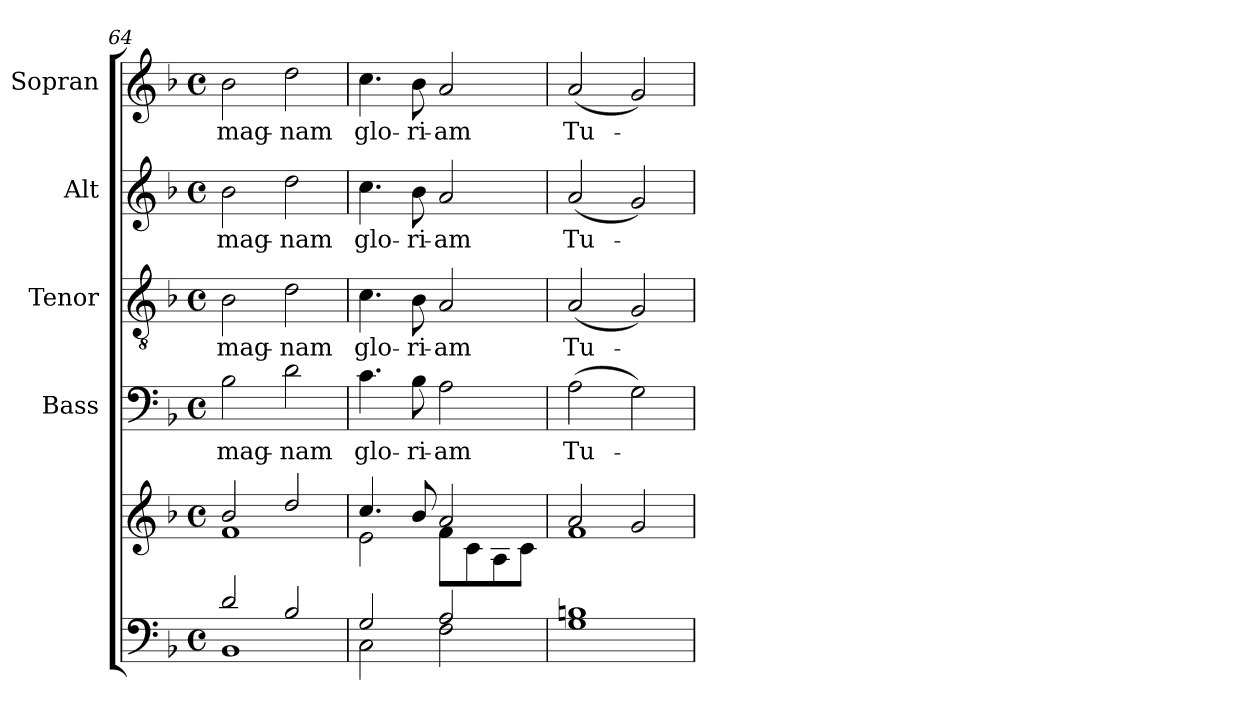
**kern	**kern	**kern	**text	**kern	**text	**kern	**text	**kern	**text
*part5	*part5	*part4	*part4	*part3	*part3	*part2	*part2	*part1	*part1
*staff6	*staff5	*staff4	*staff4	*staff3	*staff3	*staff2	*staff2	*staff1	*staff1
*	*	*I"Bass	*	*I"Tenor	*	*I"Alt	*	*I"Sopran	*
*	*	*I'B.	*	*I'T.	*	*I'A.	*	*I'S.	*
*clefF4	*clefG2	*clefF4	*	*clefGv2	*	*clefG2	*	*clefG2	*
*k[b-]	*k[b-]	*k[b-]	*	*k[b-]	*	*k[b-]	*	*k[b-]	*
*F:	*F:	*F:	*	*F:	*	*F:	*	*F:	*
*M4/4	*M4/4	*M4/4	*	*M4/4	*	*M4/4	*	*M4/4	*
*met(c)	*met(c)	*met(c)	*	*met(c)	*	*met(c)	*	*met(c)	*
=64	=64	=64	=64	=64	=64	=64	=64	=64	=64
*^	*^	*	*	*	*	*	*	*	*
!	!	!	!	!	!LO:LY:b	!	!LO:LY:b	!	!LO:LY:b	!	!LO:LY:b
2d/	1BB-	2b-/	1f	2B-\	mag-	2B-\	mag-	2b-\	mag-	2b-\	mag-
!	!	!	!	!	!LO:LY:b	!	!LO:LY:b	!	!LO:LY:b	!	!LO:LY:b
2B-/	.	2dd/	.	2d\	-nam	2d\	-nam	2dd\	-nam	2dd\	-nam
=65	=65	=65	=65	=65	=65	=65	=65	=65	=65	=65	=65
!	!	!	!	!	!LO:LY:b	!	!LO:LY:b	!	!LO:LY:b	!	!LO:LY:b
2G/	2C\	4.cc/	2e\	4.c\	glo-	4.c\	glo-	4.cc\	glo-	4.cc\	glo-
!	!	!	!	!	!LO:LY:b	!	!LO:LY:b	!	!LO:LY:b	!	!LO:LY:b
.	.	8b-/	.	8B-\	-ri-	8B-\	-ri-	8b-\	-ri-	8b-\	-ri-
!	!	!	!	!	!LO:LY:b	!	!LO:LY:b	!	!LO:LY:b	!	!LO:LY:b
2A/	2F\	2a/	8f\L	2A\	-am	2A/	-am	2a/	-am	2a/	-am
.	.	.	8c\	.	.	.	.	.	.	.	.
.	.	.	8A\	.	.	.	.	.	.	.	.
.	.	.	8c\J	.	.	.	.	.	.	.	.
=66	=66	=66	=66	=66	=66	=66	=66	=66	=66	=66	=66
!	!	!	!	!	!LO:LY:b	!	!LO:LY:b	!	!LO:LY:b	!	!LO:LY:b
1Bn	1G	2a/	1f	(>2A\	Tu-	(<2A/	Tu-	(<2a/	Tu-	(<2a/	Tu-
.	.	2g/	.	2G\)	.	2G/)	.	2g/)	.	2g/)	.
*v	*v	*	*	*	*	*	*	*	*	*	*
*	*v	*v	*	*	*	*	*	*	*	*
=	=	=	=	=	=	=	=	=	=
*-	*-	*-	*-	*-	*-	*-	*-	*-	*-
